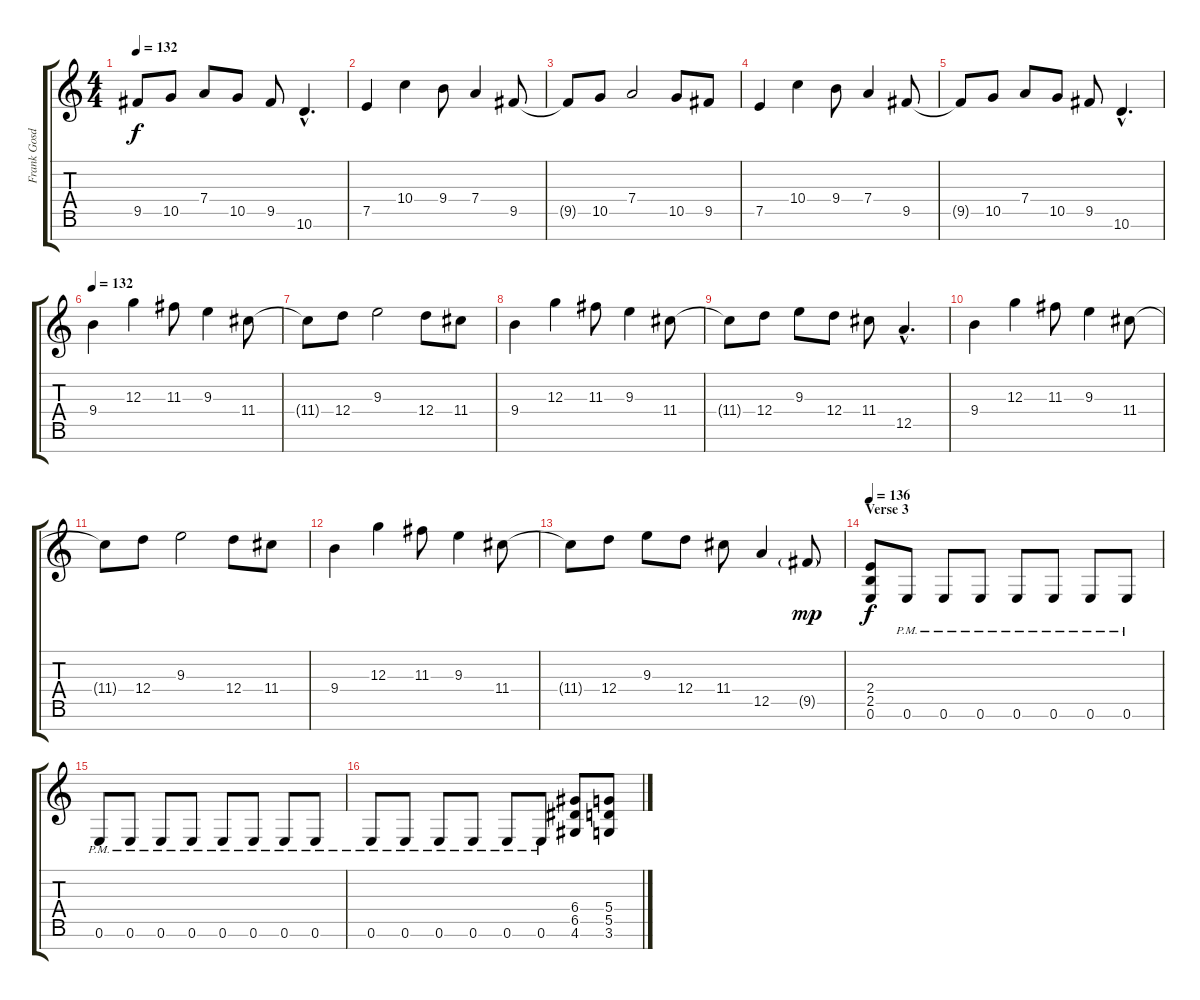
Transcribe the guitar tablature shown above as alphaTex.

\track ("Frank Gosdzik" "Frank Gosd") {instrument distortionguitar}
\staff {score tabs}
\tuning (E4 B3 G3 D3 A2 E2 B1) {hide}
\ts (4 4)
\tempo 132
\clef g2
\ks c
9.5{t}.8{dy f} 10.5.8 7.4.8 10.5.8 9.5.8 10.6{hac}.4{d} |
7.5.4 10.4.4 9.4.8 7.4.4 9.5.8 |
9.5{t}.8 10.5.8 7.4.2 10.5.8 9.5.8 |
7.5.4 10.4.4 9.4.8 7.4.4 9.5.8 |
9.5{t}.8 10.5.8 7.4.8 10.5.8 9.5.8 10.6{hac}.4{d} |
\tempo 132
9.4.4 12.3.4 11.3.8 9.3.4 11.4.8 |
11.4{t}.8 12.4.8 9.3.2 12.4.8 11.4.8 |
9.4.4 12.3.4 11.3.8 9.3.4 11.4.8 |
11.4{t}.8 12.4.8 9.3.8 12.4.8 11.4.8 12.5{hac}.4{d} |
9.4.4 12.3.4 11.3.8 9.3.4 11.4.8 |
11.4{t}.8 12.4.8 9.3.2 12.4.8 11.4.8 |
9.4.4 12.3.4 11.3.8 9.3.4 11.4.8 |
11.4{t}.8 12.4.8 9.3.8 12.4.8 11.4.8 12.5.4 9.5{g}.8{dy mp} |
\section ("" "Verse 3")
\tempo 136
(2.4 2.5 0.6).8{dy f} 0.6{pm}.8 0.6{pm}.8 0.6{pm}.8 0.6{pm}.8 0.6{pm}.8 0.6{pm}.8 0.6{pm}.8 |
0.6{pm}.8 0.6{pm}.8 0.6{pm}.8 0.6{pm}.8 0.6{pm}.8 0.6{pm}.8 0.6{pm}.8 0.6{pm}.8 |
0.6{pm}.8 0.6{pm}.8 0.6{pm}.8 0.6{pm}.8 0.6{pm}.8 0.6{pm}.8 (6.4 6.5 4.6).8 (5.4 5.5 3.6).8
